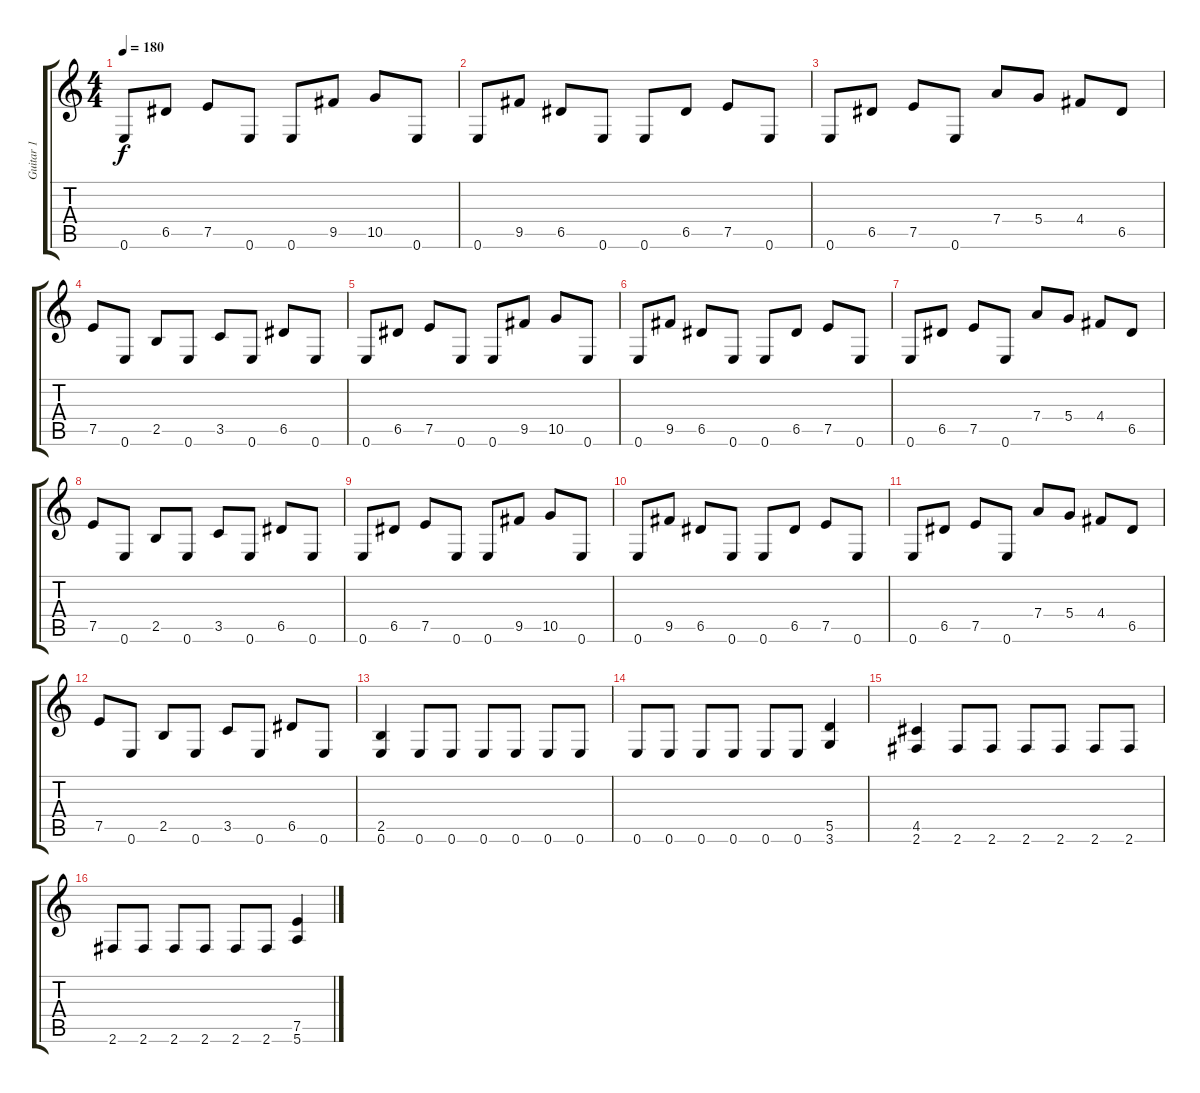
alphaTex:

\track ("Guitar 1" "Guitar 1") {instrument overdrivenguitar}
\staff {score tabs}
\tuning (E4 B3 G3 D3 A2 E2) {hide}
\ts (4 4)
\tempo 180
\clef g2
\ks c
0.6.8{dy f} 6.5.8 7.5.8 0.6.8 0.6.8 9.5.8 10.5.8 0.6.8 |
0.6.8 9.5.8 6.5.8 0.6.8 0.6.8 6.5.8 7.5.8 0.6.8 |
0.6.8 6.5.8 7.5.8 0.6.8 7.4.8 5.4.8 4.4.8 6.5.8 |
7.5.8 0.6.8 2.5.8 0.6.8 3.5.8 0.6.8 6.5.8 0.6.8 |
0.6.8 6.5.8 7.5.8 0.6.8 0.6.8 9.5.8 10.5.8 0.6.8 |
0.6.8 9.5.8 6.5.8 0.6.8 0.6.8 6.5.8 7.5.8 0.6.8 |
0.6.8 6.5.8 7.5.8 0.6.8 7.4.8 5.4.8 4.4.8 6.5.8 |
7.5.8 0.6.8 2.5.8 0.6.8 3.5.8 0.6.8 6.5.8 0.6.8 |
0.6.8 6.5.8 7.5.8 0.6.8 0.6.8 9.5.8 10.5.8 0.6.8 |
0.6.8 9.5.8 6.5.8 0.6.8 0.6.8 6.5.8 7.5.8 0.6.8 |
0.6.8 6.5.8 7.5.8 0.6.8 7.4.8 5.4.8 4.4.8 6.5.8 |
7.5.8 0.6.8 2.5.8 0.6.8 3.5.8 0.6.8 6.5.8 0.6.8 |
(2.5 0.6).4 0.6.8 0.6.8 0.6.8 0.6.8 0.6.8 0.6.8 |
0.6.8 0.6.8 0.6.8 0.6.8 0.6.8 0.6.8 (5.5 3.6).4 |
(4.5 2.6).4 2.6.8 2.6.8 2.6.8 2.6.8 2.6.8 2.6.8 |
2.6.8 2.6.8 2.6.8 2.6.8 2.6.8 2.6.8 (7.5 5.6).4
